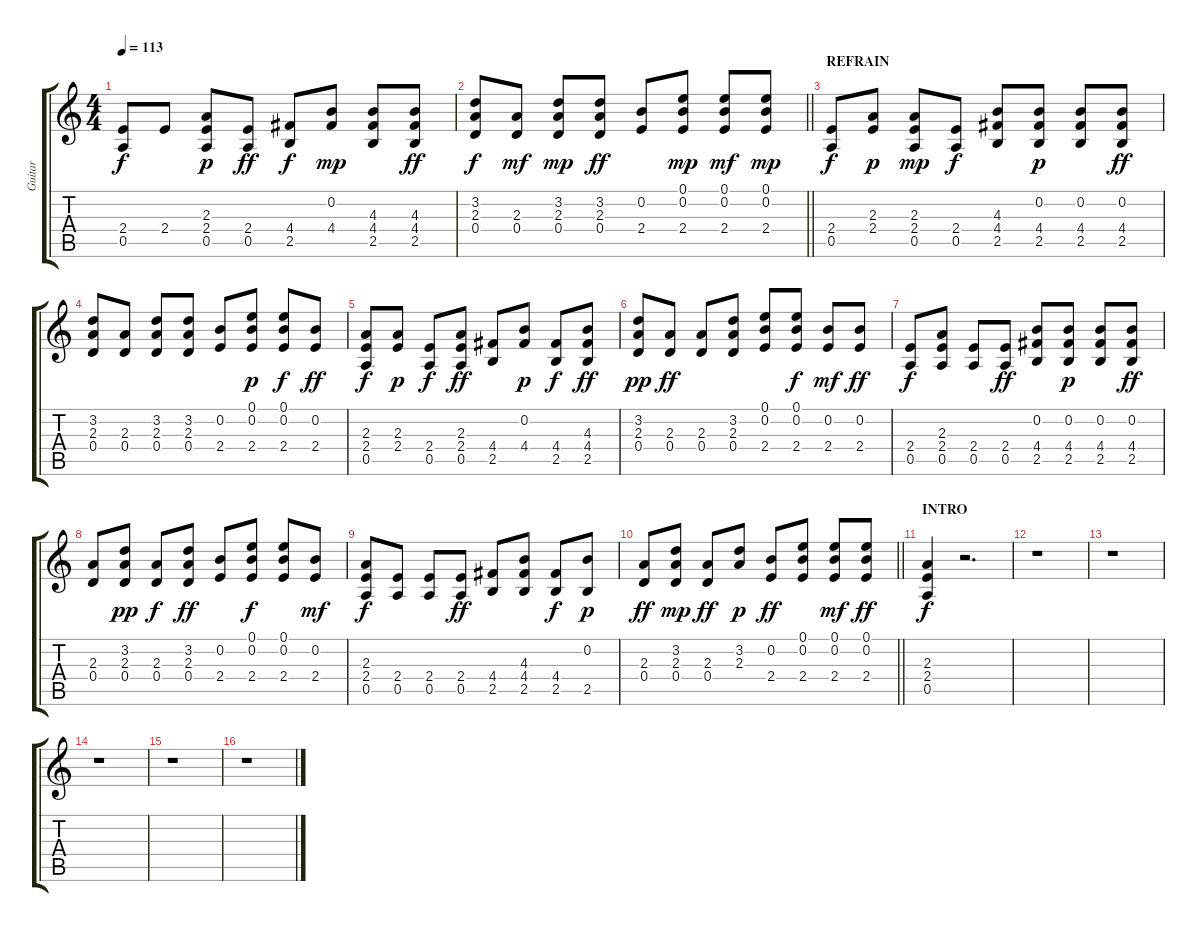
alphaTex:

\track ("Guitar" "Guitar") {instrument distortionguitar}
\staff {score tabs}
\tuning (E4 B3 G3 D3 A2 E2) {hide}
\ts (4 4)
\tempo 113
\clef g2
\ks c
(2.4 0.5).8{dy f} 2.4.8 (2.3 2.4 0.5).8{dy p} (2.4 0.5).8{dy ff} (4.4 2.5).8{dy f} (0.2 4.4).8{dy mp} (4.3 4.4 2.5).8 (4.3 4.4 2.5).8{dy ff} |
\barLineRight lightlight
(3.2 2.3 0.4).8{dy f} (2.3 0.4).8{dy mf} (3.2 2.3 0.4).8{dy mp} (3.2 2.3 0.4).8{dy ff} (0.2 2.4).8 (0.1 0.2 2.4).8{dy mp} (0.1 0.2 2.4).8{dy mf} (0.1 0.2 2.4).8{dy mp} |
\section ("" "REFRAIN")
(2.4 0.5).8{dy f} (2.3 2.4).8{dy p} (2.3 2.4 0.5).8{dy mp} (2.4 0.5).8{dy f} (4.3 4.4 2.5).8 (0.2 4.4 2.5).8{dy p} (0.2 4.4 2.5).8 (0.2 4.4 2.5).8{dy ff} |
(3.2 2.3 0.4).8 (2.3 0.4).8 (3.2 2.3 0.4).8 (3.2 2.3 0.4).8 (0.2 2.4).8 (0.1 0.2 2.4).8{dy p} (0.1 0.2 2.4).8{dy f} (0.2 2.4).8{dy ff} |
(2.3 2.4 0.5).8{dy f} (2.3 2.4).8{dy p} (2.4 0.5).8{dy f} (2.3 2.4 0.5).8{dy ff} (4.4 2.5).8 (0.2 4.4).8{dy p} (4.4 2.5).8{dy f} (4.3 4.4 2.5).8{dy ff} |
(3.2 2.3 0.4).8{dy pp} (2.3 0.4).8{dy ff} (2.3 0.4).8 (3.2 2.3 0.4).8 (0.1 0.2 2.4).8 (0.1 0.2 2.4).8{dy f} (0.2 2.4).8{dy mf} (0.2 2.4).8{dy ff} |
(2.4 0.5).8{dy f} (2.3 2.4 0.5).8 (2.4 0.5).8 (2.4 0.5).8{dy ff} (0.2 4.4 2.5).8 (0.2 4.4 2.5).8{dy p} (0.2 4.4 2.5).8 (0.2 4.4 2.5).8{dy ff} |
(2.3 0.4).8 (3.2 2.3 0.4).8{dy pp} (2.3 0.4).8{dy f} (3.2 2.3 0.4).8{dy ff} (0.2 2.4).8 (0.1 0.2 2.4).8{dy f} (0.1 0.2 2.4).8 (0.2 2.4).8{dy mf} |
(2.3 2.4 0.5).8{dy f} (2.4 0.5).8 (2.4 0.5).8 (2.4 0.5).8{dy ff} (4.4 2.5).8 (4.3 4.4 2.5).8 (4.4 2.5).8{dy f} (0.2 2.5).8{dy p} |
\barLineRight lightlight
(2.3 0.4).8{dy ff} (3.2 2.3 0.4).8{dy mp} (2.3 0.4).8{dy ff} (3.2 2.3).8{dy p} (0.2 2.4).8{dy ff} (0.1 0.2 2.4).8 (0.1 0.2 2.4).8{dy mf} (0.1 0.2 2.4).8{dy ff} |
\section ("" "INTRO")
(2.3 2.4 0.5).4{dy f} r.2{d} |
r.1 |
r.1 |
r.1 |
r.1 |
r.1
